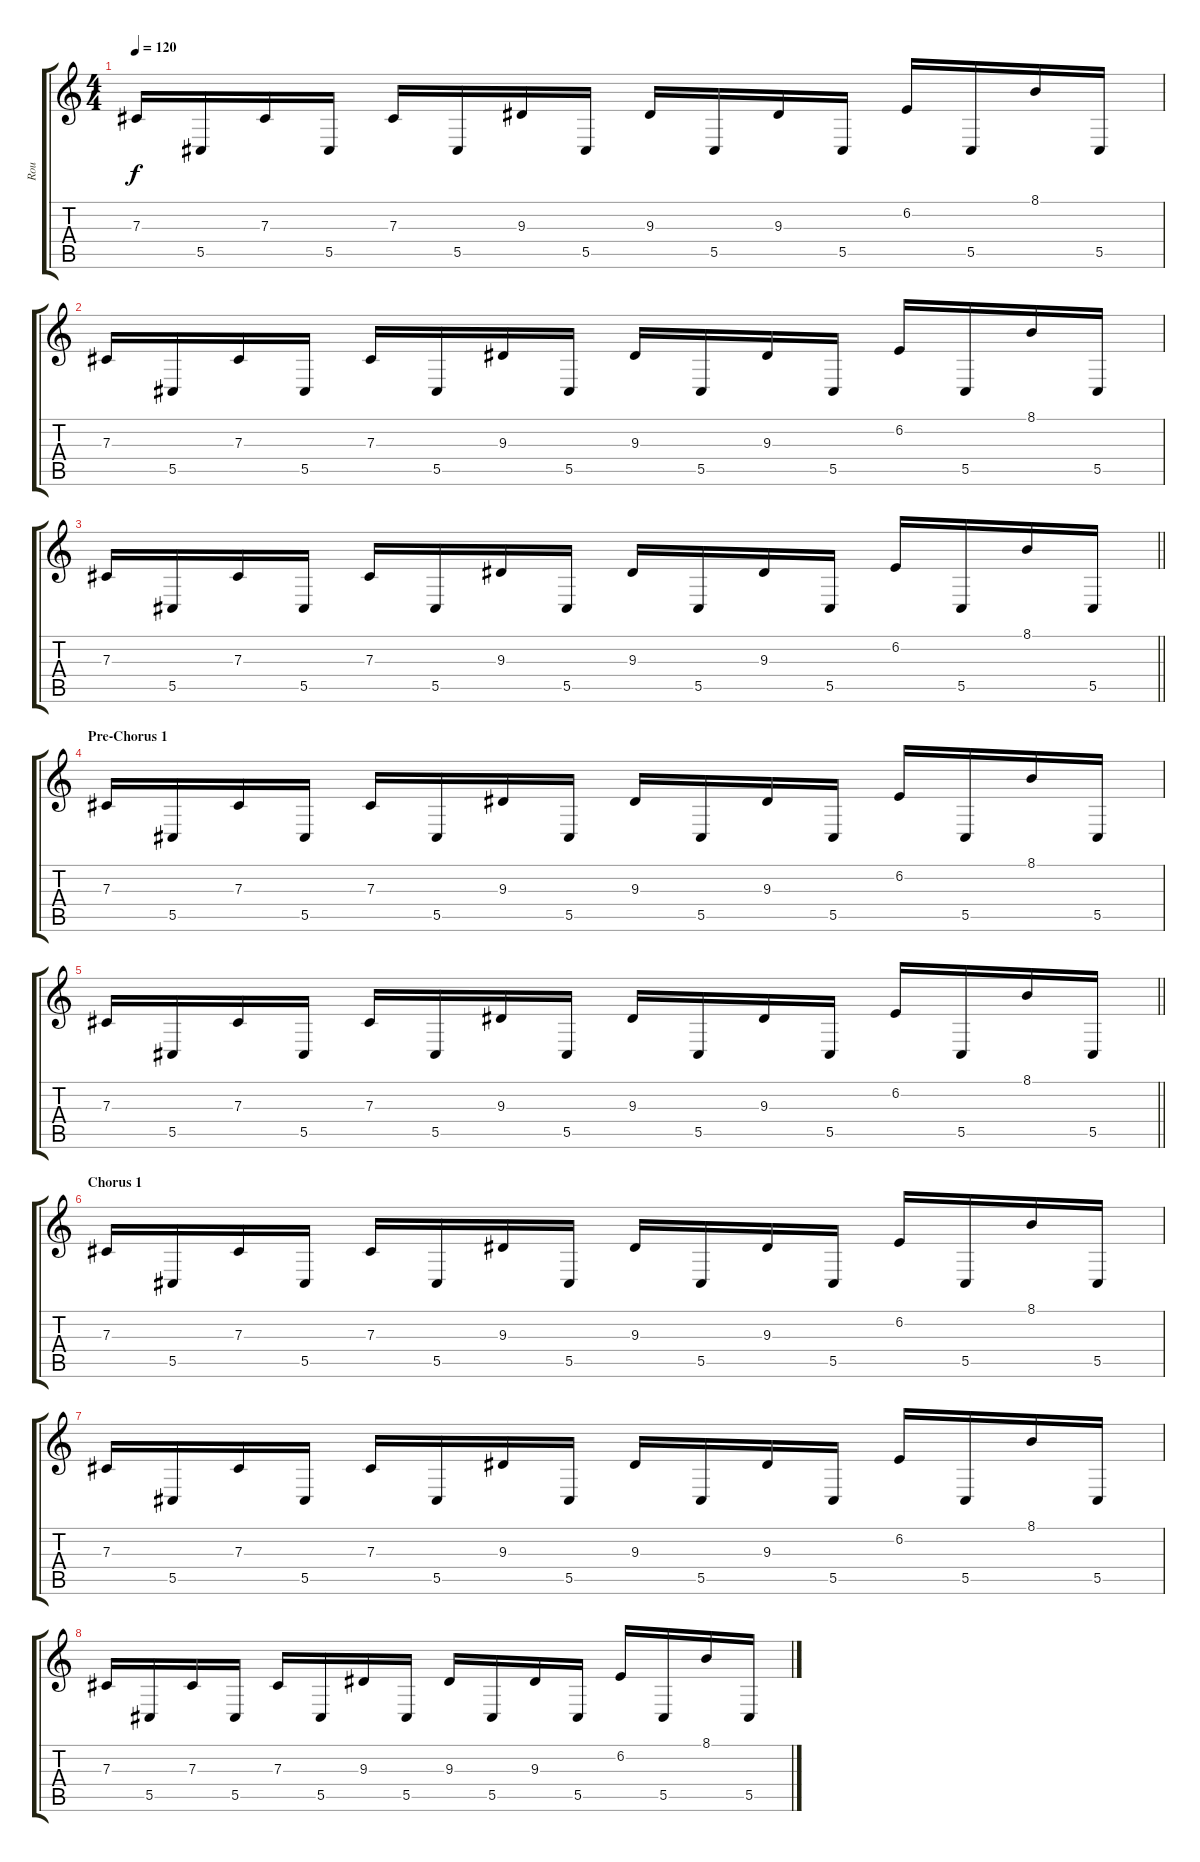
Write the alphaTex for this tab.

\track ("Rou" "Rou") {instrument lead1square}
\staff {score tabs}
\tuning (Eb4 Bb3 Gb3 Db3 Ab2 Db2) {hide}
\ts (4 4)
\tempo 120
\clef g2
\ks c
7.3.16{dy f} 5.5.16 7.3.16 5.5.16 7.3.16 5.5.16 9.3.16 5.5.16 9.3.16 5.5.16 9.3.16 5.5.16 6.2.16 5.5.16 8.1.16 5.5.16 |
7.3.16 5.5.16 7.3.16 5.5.16 7.3.16 5.5.16 9.3.16 5.5.16 9.3.16 5.5.16 9.3.16 5.5.16 6.2.16 5.5.16 8.1.16 5.5.16 |
\barLineRight lightlight
7.3.16 5.5.16 7.3.16 5.5.16 7.3.16 5.5.16 9.3.16 5.5.16 9.3.16 5.5.16 9.3.16 5.5.16 6.2.16 5.5.16 8.1.16 5.5.16 |
\section ("" "Pre-Chorus 1")
7.3.16 5.5.16 7.3.16 5.5.16 7.3.16 5.5.16 9.3.16 5.5.16 9.3.16 5.5.16 9.3.16 5.5.16 6.2.16 5.5.16 8.1.16 5.5.16 |
\barLineRight lightlight
7.3.16 5.5.16 7.3.16 5.5.16 7.3.16 5.5.16 9.3.16 5.5.16 9.3.16 5.5.16 9.3.16 5.5.16 6.2.16 5.5.16 8.1.16 5.5.16 |
\section ("" "Chorus 1")
7.3.16 5.5.16 7.3.16 5.5.16 7.3.16 5.5.16 9.3.16 5.5.16 9.3.16 5.5.16 9.3.16 5.5.16 6.2.16 5.5.16 8.1.16 5.5.16 |
7.3.16 5.5.16 7.3.16 5.5.16 7.3.16 5.5.16 9.3.16 5.5.16 9.3.16 5.5.16 9.3.16 5.5.16 6.2.16 5.5.16 8.1.16 5.5.16 |
7.3.16 5.5.16 7.3.16 5.5.16 7.3.16 5.5.16 9.3.16 5.5.16 9.3.16 5.5.16 9.3.16 5.5.16 6.2.16 5.5.16 8.1.16 5.5.16
